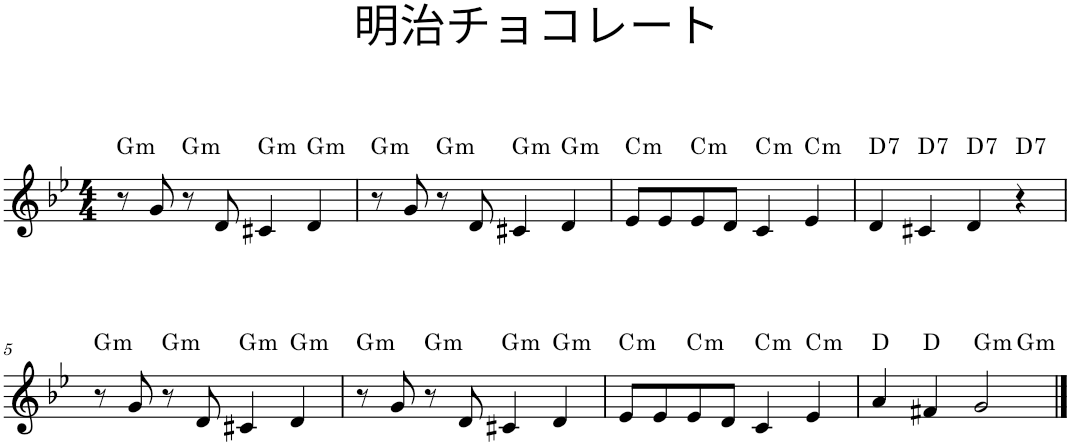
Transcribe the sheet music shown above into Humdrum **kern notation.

**kern	**harte
*part1	*part1
*staff1	*
*I"Piano	*
*I'Pno.	*
*clefG2	*
*k[b-e-]	*
*M4/4	*
=1	=1
!	!LO:H:kt=m
8r	G:min
8g/	.
!	!LO:H:kt=m
8r	G:min
8d/	.
!	!LO:H:kt=m
4c#X/	G:min
!	!LO:H:kt=m
4d/	G:min
=2	=2
!	!LO:H:kt=m
8r	G:min
8g/	.
!	!LO:H:kt=m
8r	G:min
8d/	.
!	!LO:H:kt=m
4c#X/	G:min
!	!LO:H:kt=m
4d/	G:min
=3	=3
!	!LO:H:kt=m
8e-/L	C:min
8e-/	.
!	!LO:H:kt=m
8e-/	C:min
8d/J	.
!	!LO:H:kt=m
4c/	C:min
!	!LO:H:kt=m
4e-/	C:min
=4	=4
!	!LO:H:kt=7
4d/	D:7
!	!LO:H:kt=7
4c#X/	D:7
!	!LO:H:kt=7
4d/	D:7
!	!LO:H:kt=7
4r	D:7
!!LO:LB:g=z
=5	=5
!	!LO:H:kt=m
8r	G:min
8g/	.
!	!LO:H:kt=m
8r	G:min
8d/	.
!	!LO:H:kt=m
4c#X/	G:min
!	!LO:H:kt=m
4d/	G:min
=6	=6
!	!LO:H:kt=m
8r	G:min
8g/	.
!	!LO:H:kt=m
8r	G:min
8d/	.
!	!LO:H:kt=m
4c#X/	G:min
!	!LO:H:kt=m
4d/	G:min
=7	=7
!	!LO:H:kt=m
8e-/L	C:min
8e-/	.
!	!LO:H:kt=m
8e-/	C:min
8d/J	.
!	!LO:H:kt=m
4c/	C:min
!	!LO:H:kt=m
4e-/	C:min
=8	=8
*^	*
4a/	2.ryy	D:maj
4f#X/	.	D:maj
!	!	!LO:H:kt=m
2g/	.	G:min
!	!	!LO:H:kt=m
.	4ryy	G:min
*v	*v	*
==	==
*-	*-
